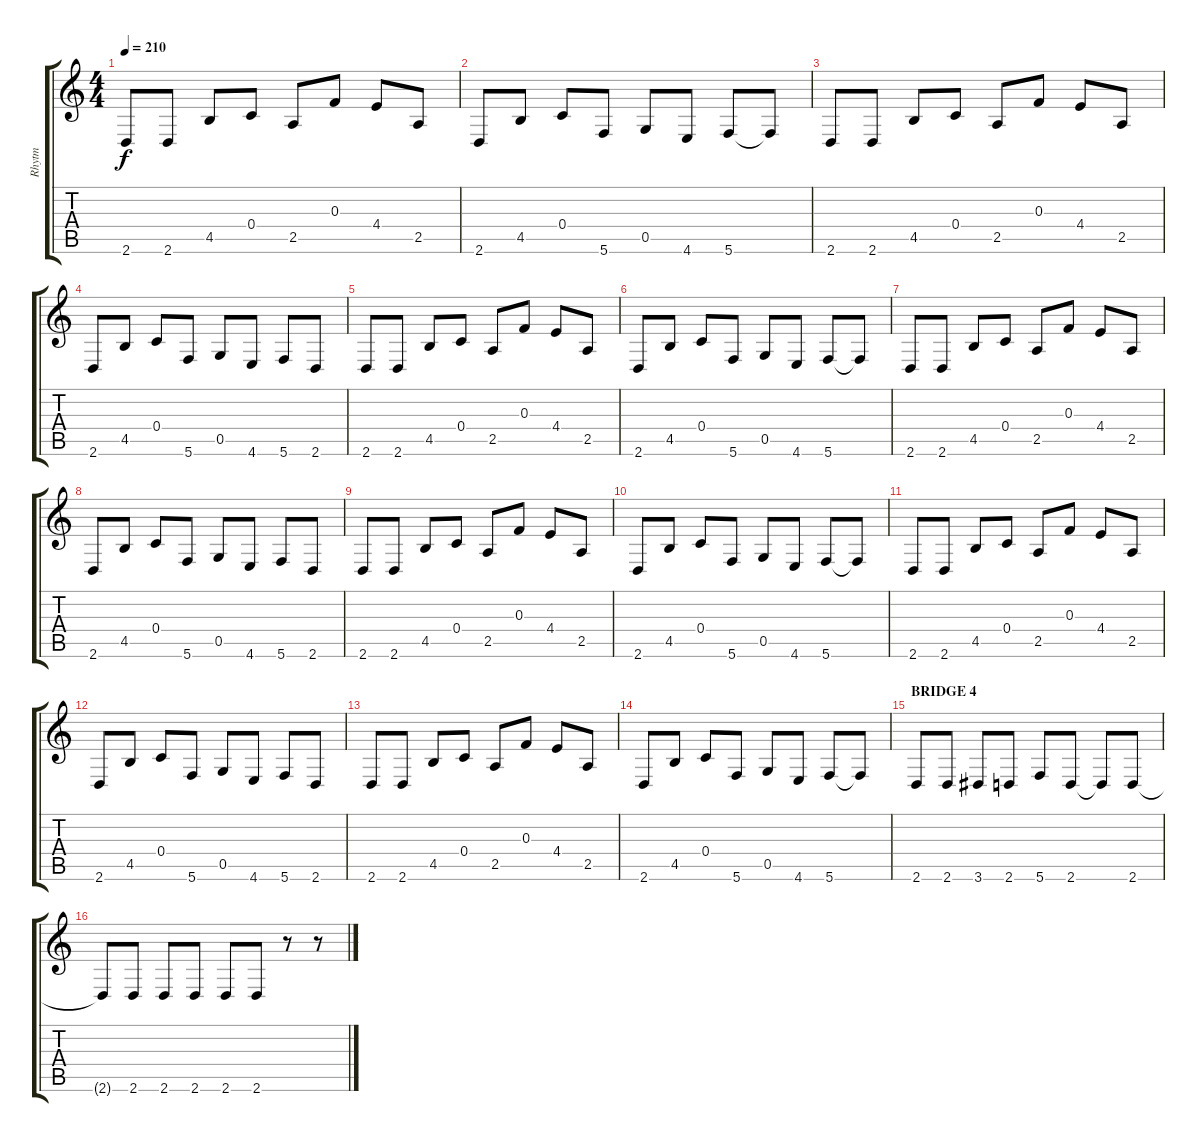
\track ("Rhytm" "Rhytm") {instrument distortionguitar}
\staff {score tabs}
\tuning (D4 A3 F3 C3 G2 C2) {hide}
\ts (4 4)
\tempo 210
\clef g2
\ks c
2.6.8{dy f} 2.6.8 4.5.8 0.4.8 2.5.8 0.3.8 4.4.8 2.5.8 |
2.6.8 4.5.8 0.4.8 5.6.8 0.5.8 4.6.8 5.6.8 5.6{t}.8 |
2.6.8{volume 14 instrument distortionguitar} 2.6.8 4.5.8 0.4.8 2.5.8 0.3.8 4.4.8 2.5.8 |
2.6.8 4.5.8 0.4.8 5.6.8 0.5.8 4.6.8 5.6.8 2.6.8 |
2.6.8 2.6.8 4.5.8 0.4.8 2.5.8 0.3.8 4.4.8 2.5.8 |
2.6.8 4.5.8 0.4.8 5.6.8 0.5.8 4.6.8 5.6.8 5.6{t}.8 |
2.6.8{volume 14 instrument distortionguitar} 2.6.8 4.5.8 0.4.8 2.5.8 0.3.8 4.4.8 2.5.8 |
2.6.8 4.5.8 0.4.8 5.6.8 0.5.8 4.6.8 5.6.8 2.6.8 |
2.6.8 2.6.8 4.5.8 0.4.8 2.5.8 0.3.8 4.4.8 2.5.8 |
2.6.8 4.5.8 0.4.8 5.6.8 0.5.8 4.6.8 5.6.8 5.6{t}.8 |
2.6.8{volume 14 instrument distortionguitar} 2.6.8 4.5.8 0.4.8 2.5.8 0.3.8 4.4.8 2.5.8 |
2.6.8 4.5.8 0.4.8 5.6.8 0.5.8 4.6.8 5.6.8 2.6.8 |
2.6.8 2.6.8 4.5.8 0.4.8 2.5.8 0.3.8 4.4.8 2.5.8 |
2.6.8 4.5.8 0.4.8 5.6.8 0.5.8 4.6.8 5.6.8 5.6{t}.8 |
\section ("" "BRIDGE 4")
2.6.8 2.6.8 3.6.8 2.6.8 5.6.8 2.6.8 2.6{t}.8 2.6.8 |
2.6{t}.8 2.6.8 2.6.8 2.6.8 2.6.8 2.6.8 r.8 r.8
